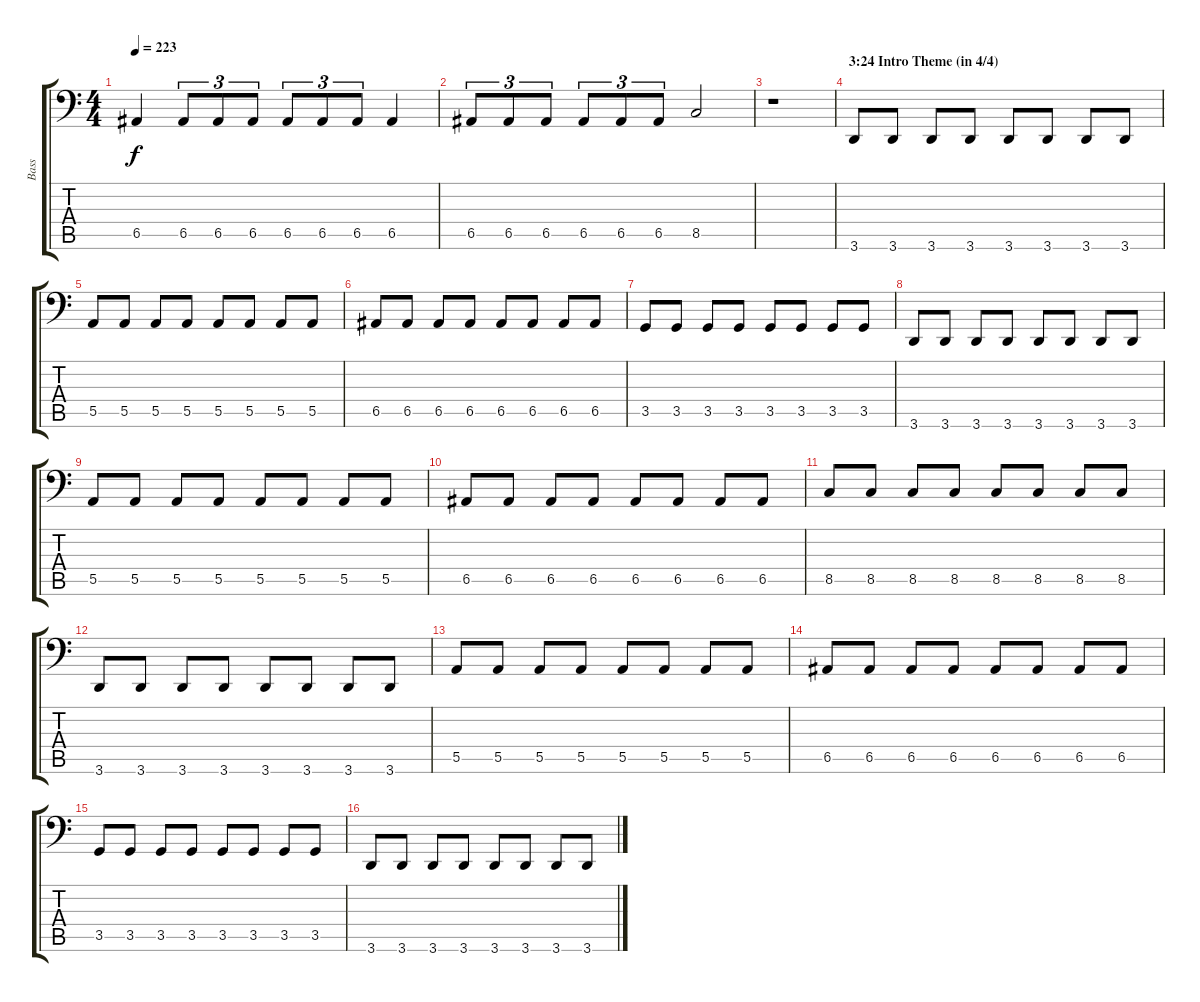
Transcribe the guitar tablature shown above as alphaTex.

\track ("Bass" "Bass") {instrument electricbasspick}
\staff {score tabs}
\tuning (B2 G2 D2 A1 E1 B0) {hide}
\ts (4 4)
\tempo 223
\clef f4
\ks c
6.5.4{dy f} 6.5.8{tu (3 2)} 6.5.8{tu (3 2)} 6.5.8{tu (3 2)} 6.5.8{tu (3 2)} 6.5.8{tu (3 2)} 6.5.8{tu (3 2)} 6.5.4 |
6.5.8{tu (3 2)} 6.5.8{tu (3 2)} 6.5.8{tu (3 2)} 6.5.8{tu (3 2)} 6.5.8{tu (3 2)} 6.5.8{tu (3 2)} 8.5.2 |
r.1 |
\section ("" "3:24 Intro Theme (in 4/4)")
3.6.8 3.6.8 3.6.8 3.6.8 3.6.8 3.6.8 3.6.8 3.6.8 |
5.5.8 5.5.8 5.5.8 5.5.8 5.5.8 5.5.8 5.5.8 5.5.8 |
6.5.8 6.5.8 6.5.8 6.5.8 6.5.8 6.5.8 6.5.8 6.5.8 |
3.5.8 3.5.8 3.5.8 3.5.8 3.5.8 3.5.8 3.5.8 3.5.8 |
3.6.8 3.6.8 3.6.8 3.6.8 3.6.8 3.6.8 3.6.8 3.6.8 |
5.5.8 5.5.8 5.5.8 5.5.8 5.5.8 5.5.8 5.5.8 5.5.8 |
6.5.8 6.5.8 6.5.8 6.5.8 6.5.8 6.5.8 6.5.8 6.5.8 |
8.5.8 8.5.8 8.5.8 8.5.8 8.5.8 8.5.8 8.5.8 8.5.8 |
3.6.8 3.6.8 3.6.8 3.6.8 3.6.8 3.6.8 3.6.8 3.6.8 |
5.5.8 5.5.8 5.5.8 5.5.8 5.5.8 5.5.8 5.5.8 5.5.8 |
6.5.8 6.5.8 6.5.8 6.5.8 6.5.8 6.5.8 6.5.8 6.5.8 |
3.5.8 3.5.8 3.5.8 3.5.8 3.5.8 3.5.8 3.5.8 3.5.8 |
3.6.8 3.6.8 3.6.8 3.6.8 3.6.8 3.6.8 3.6.8 3.6.8
